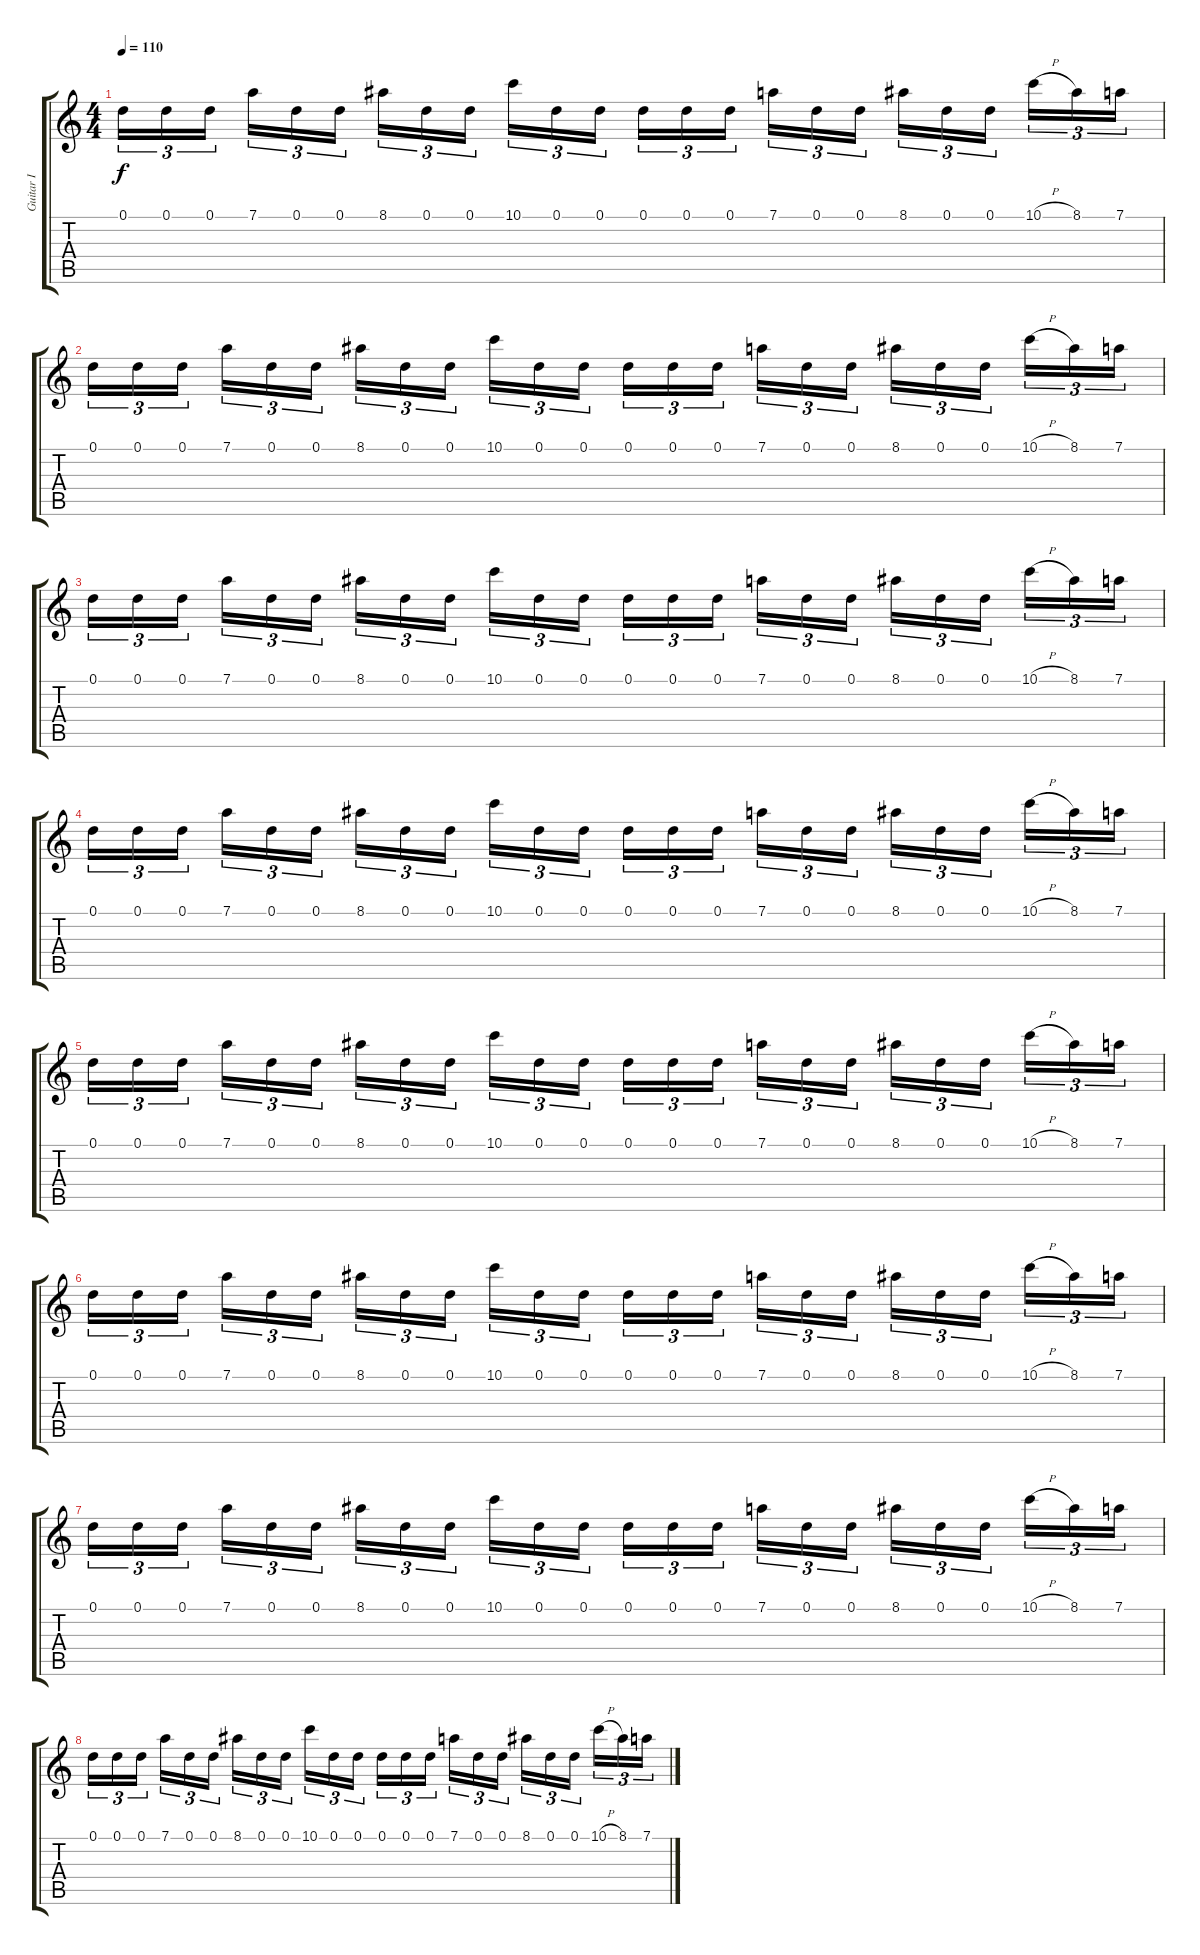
\track ("Guitar I" "Guitar I") {instrument distortionguitar}
\staff {score tabs}
\tuning (D4 A3 F3 C3 G2 D2) {hide}
\ts (4 4)
\tempo 110
\clef g2
\ks c
0.1.16{tu (3 2) dy f} 0.1.16{tu (3 2)} 0.1.16{tu (3 2)} 7.1.16{tu (3 2)} 0.1.16{tu (3 2)} 0.1.16{tu (3 2)} 8.1.16{tu (3 2)} 0.1.16{tu (3 2)} 0.1.16{tu (3 2)} 10.1.16{tu (3 2)} 0.1.16{tu (3 2)} 0.1.16{tu (3 2)} 0.1.16{tu (3 2)} 0.1.16{tu (3 2)} 0.1.16{tu (3 2)} 7.1.16{tu (3 2)} 0.1.16{tu (3 2)} 0.1.16{tu (3 2)} 8.1.16{tu (3 2)} 0.1.16{tu (3 2)} 0.1.16{tu (3 2)} 10.1{h}.16{tu (3 2)} 8.1.16{tu (3 2)} 7.1.16{tu (3 2)} |
0.1.16{tu (3 2)} 0.1.16{tu (3 2)} 0.1.16{tu (3 2)} 7.1.16{tu (3 2)} 0.1.16{tu (3 2)} 0.1.16{tu (3 2)} 8.1.16{tu (3 2)} 0.1.16{tu (3 2)} 0.1.16{tu (3 2)} 10.1.16{tu (3 2)} 0.1.16{tu (3 2)} 0.1.16{tu (3 2)} 0.1.16{tu (3 2)} 0.1.16{tu (3 2)} 0.1.16{tu (3 2)} 7.1.16{tu (3 2)} 0.1.16{tu (3 2)} 0.1.16{tu (3 2)} 8.1.16{tu (3 2)} 0.1.16{tu (3 2)} 0.1.16{tu (3 2)} 10.1{h}.16{tu (3 2)} 8.1.16{tu (3 2)} 7.1.16{tu (3 2)} |
0.1.16{tu (3 2)} 0.1.16{tu (3 2)} 0.1.16{tu (3 2)} 7.1.16{tu (3 2)} 0.1.16{tu (3 2)} 0.1.16{tu (3 2)} 8.1.16{tu (3 2)} 0.1.16{tu (3 2)} 0.1.16{tu (3 2)} 10.1.16{tu (3 2)} 0.1.16{tu (3 2)} 0.1.16{tu (3 2)} 0.1.16{tu (3 2)} 0.1.16{tu (3 2)} 0.1.16{tu (3 2)} 7.1.16{tu (3 2)} 0.1.16{tu (3 2)} 0.1.16{tu (3 2)} 8.1.16{tu (3 2)} 0.1.16{tu (3 2)} 0.1.16{tu (3 2)} 10.1{h}.16{tu (3 2)} 8.1.16{tu (3 2)} 7.1.16{tu (3 2)} |
0.1.16{tu (3 2)} 0.1.16{tu (3 2)} 0.1.16{tu (3 2)} 7.1.16{tu (3 2)} 0.1.16{tu (3 2)} 0.1.16{tu (3 2)} 8.1.16{tu (3 2)} 0.1.16{tu (3 2)} 0.1.16{tu (3 2)} 10.1.16{tu (3 2)} 0.1.16{tu (3 2)} 0.1.16{tu (3 2)} 0.1.16{tu (3 2)} 0.1.16{tu (3 2)} 0.1.16{tu (3 2)} 7.1.16{tu (3 2)} 0.1.16{tu (3 2)} 0.1.16{tu (3 2)} 8.1.16{tu (3 2)} 0.1.16{tu (3 2)} 0.1.16{tu (3 2)} 10.1{h}.16{tu (3 2)} 8.1.16{tu (3 2)} 7.1.16{tu (3 2)} |
0.1.16{tu (3 2)} 0.1.16{tu (3 2)} 0.1.16{tu (3 2)} 7.1.16{tu (3 2)} 0.1.16{tu (3 2)} 0.1.16{tu (3 2)} 8.1.16{tu (3 2)} 0.1.16{tu (3 2)} 0.1.16{tu (3 2)} 10.1.16{tu (3 2)} 0.1.16{tu (3 2)} 0.1.16{tu (3 2)} 0.1.16{tu (3 2)} 0.1.16{tu (3 2)} 0.1.16{tu (3 2)} 7.1.16{tu (3 2)} 0.1.16{tu (3 2)} 0.1.16{tu (3 2)} 8.1.16{tu (3 2)} 0.1.16{tu (3 2)} 0.1.16{tu (3 2)} 10.1{h}.16{tu (3 2)} 8.1.16{tu (3 2)} 7.1.16{tu (3 2)} |
0.1.16{tu (3 2)} 0.1.16{tu (3 2)} 0.1.16{tu (3 2)} 7.1.16{tu (3 2)} 0.1.16{tu (3 2)} 0.1.16{tu (3 2)} 8.1.16{tu (3 2)} 0.1.16{tu (3 2)} 0.1.16{tu (3 2)} 10.1.16{tu (3 2)} 0.1.16{tu (3 2)} 0.1.16{tu (3 2)} 0.1.16{tu (3 2)} 0.1.16{tu (3 2)} 0.1.16{tu (3 2)} 7.1.16{tu (3 2)} 0.1.16{tu (3 2)} 0.1.16{tu (3 2)} 8.1.16{tu (3 2)} 0.1.16{tu (3 2)} 0.1.16{tu (3 2)} 10.1{h}.16{tu (3 2)} 8.1.16{tu (3 2)} 7.1.16{tu (3 2)} |
0.1.16{tu (3 2)} 0.1.16{tu (3 2)} 0.1.16{tu (3 2)} 7.1.16{tu (3 2)} 0.1.16{tu (3 2)} 0.1.16{tu (3 2)} 8.1.16{tu (3 2)} 0.1.16{tu (3 2)} 0.1.16{tu (3 2)} 10.1.16{tu (3 2)} 0.1.16{tu (3 2)} 0.1.16{tu (3 2)} 0.1.16{tu (3 2)} 0.1.16{tu (3 2)} 0.1.16{tu (3 2)} 7.1.16{tu (3 2)} 0.1.16{tu (3 2)} 0.1.16{tu (3 2)} 8.1.16{tu (3 2)} 0.1.16{tu (3 2)} 0.1.16{tu (3 2)} 10.1{h}.16{tu (3 2)} 8.1.16{tu (3 2)} 7.1.16{tu (3 2)} |
0.1.16{tu (3 2)} 0.1.16{tu (3 2)} 0.1.16{tu (3 2)} 7.1.16{tu (3 2)} 0.1.16{tu (3 2)} 0.1.16{tu (3 2)} 8.1.16{tu (3 2)} 0.1.16{tu (3 2)} 0.1.16{tu (3 2)} 10.1.16{tu (3 2)} 0.1.16{tu (3 2)} 0.1.16{tu (3 2)} 0.1.16{tu (3 2)} 0.1.16{tu (3 2)} 0.1.16{tu (3 2)} 7.1.16{tu (3 2)} 0.1.16{tu (3 2)} 0.1.16{tu (3 2)} 8.1.16{tu (3 2)} 0.1.16{tu (3 2)} 0.1.16{tu (3 2)} 10.1{h}.16{tu (3 2)} 8.1.16{tu (3 2)} 7.1.16{tu (3 2)}
